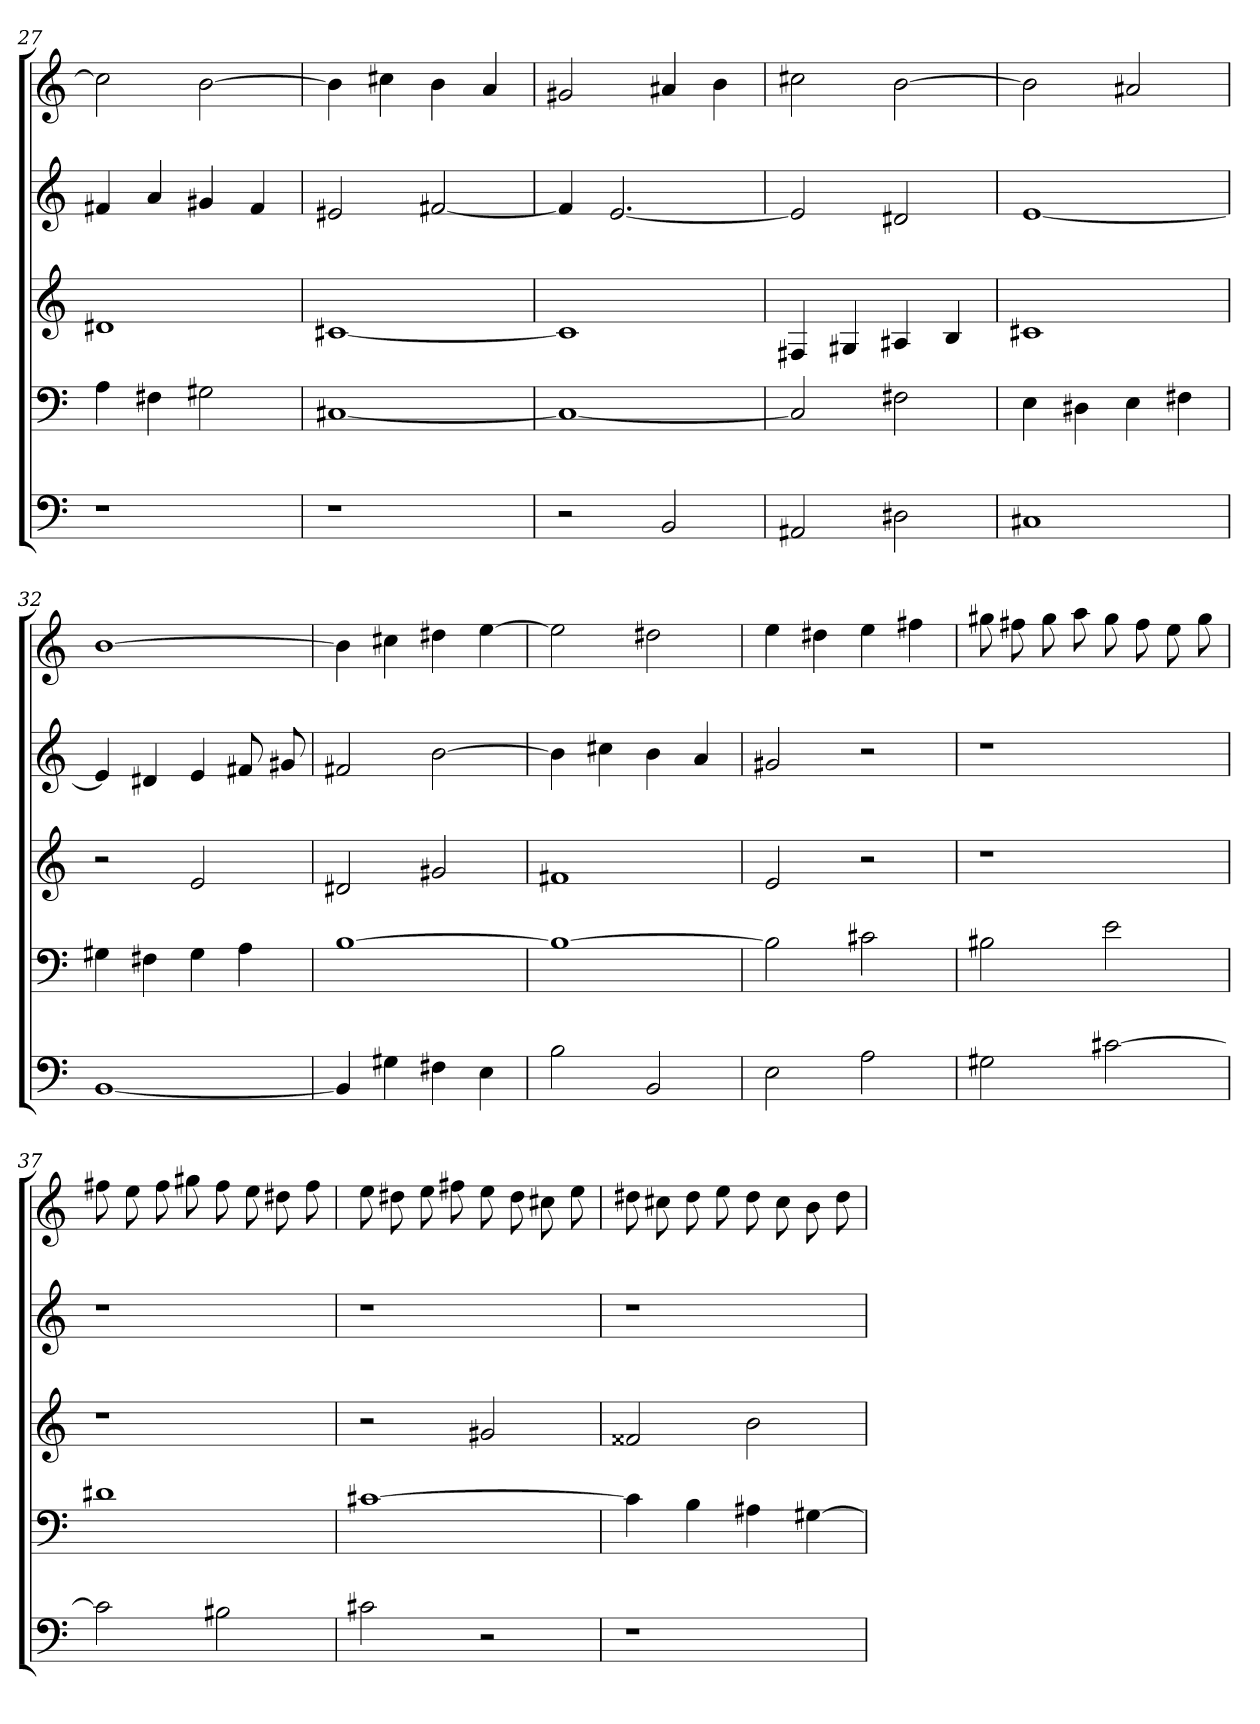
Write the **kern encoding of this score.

**kern	**kern	**kern	**kern	**kern
*part5	*part4	*part3	*part2	*part1
*staff5	*staff4	*staff3	*staff2	*staff1
=27	=27	=27	=27	=27
1r	4A	1d#X	4f#X	2cc#]
.	4F#X	.	4a	.
.	2G#X	.	4g#X	[2b
.	.	.	4f#	.
=28	=28	=28	=28	=28
1r	[1C#X	[1c#X	2e#X	4b]
.	.	.	.	4cc#X
.	.	.	[2f#X	4b
.	.	.	.	4a
=29	=29	=29	=29	=29
2r	1C#_	1c#]	4f#]	2g#X
.	.	.	[2.e	.
2BB	.	.	.	4a#X
.	.	.	.	4b
=30	=30	=30	=30	=30
2AA#X	2C#]	4F#X	2e]	2cc#X
.	.	4G#X	.	.
2D#X	2F#X	4A#X	2d#X	[2b
.	.	4B	.	.
=31	=31	=31	=31	=31
1C#X	4E	1c#X	[1e	2b]
.	4D#X	.	.	.
.	4E	.	.	2a#X
.	4F#X	.	.	.
=32	=32	=32	=32	=32
[1BB	4G#X	2r	4e]	[1b
.	4F#X	.	4d#X	.
.	4G#	2e	4e	.
.	4A	.	8f#X	.
.	.	.	8g#X	.
=33	=33	=33	=33	=33
4BB]	[1B	2d#X	2f#X	4b]
4G#X	.	.	.	4cc#X
4F#X	.	2g#X	[2b	4dd#X
4E	.	.	.	[4ee
=34	=34	=34	=34	=34
2B	1B_	1f#X	4b]	2ee]
.	.	.	4cc#X	.
2BB	.	.	4b	2dd#X
.	.	.	4a	.
=35	=35	=35	=35	=35
2E	2B]	2e	2g#X	4ee
.	.	.	.	4dd#X
2A	2c#X	2r	2r	4ee
.	.	.	.	4ff#X
=36	=36	=36	=36	=36
2G#X	2B#X	1r	1r	8gg#X
.	.	.	.	8ff#X
.	.	.	.	8gg#
.	.	.	.	8aa
[2c#X	2e	.	.	8gg#
.	.	.	.	8ff#
.	.	.	.	8ee
.	.	.	.	8gg#
=37	=37	=37	=37	=37
2c#]	1d#X	1r	1r	8ff#X
.	.	.	.	8ee
.	.	.	.	8ff#
.	.	.	.	8gg#X
2B#X	.	.	.	8ff#
.	.	.	.	8ee
.	.	.	.	8dd#X
.	.	.	.	8ff#
=38	=38	=38	=38	=38
2c#X	[1c#X	2r	1r	8ee
.	.	.	.	8dd#X
.	.	.	.	8ee
.	.	.	.	8ff#X
2r	.	2g#X	.	8ee
.	.	.	.	8dd#
.	.	.	.	8cc#X
.	.	.	.	8ee
=39	=39	=39	=39	=39
1r	4c#]	2f##X	1r	8dd#X
.	.	.	.	8cc#X
.	4B	.	.	8dd#
.	.	.	.	8ee
.	4A#X	2b	.	8dd#
.	.	.	.	8cc#
.	[4G#X	.	.	8b
.	.	.	.	8dd#
=	=	=	=	=
*-	*-	*-	*-	*-
